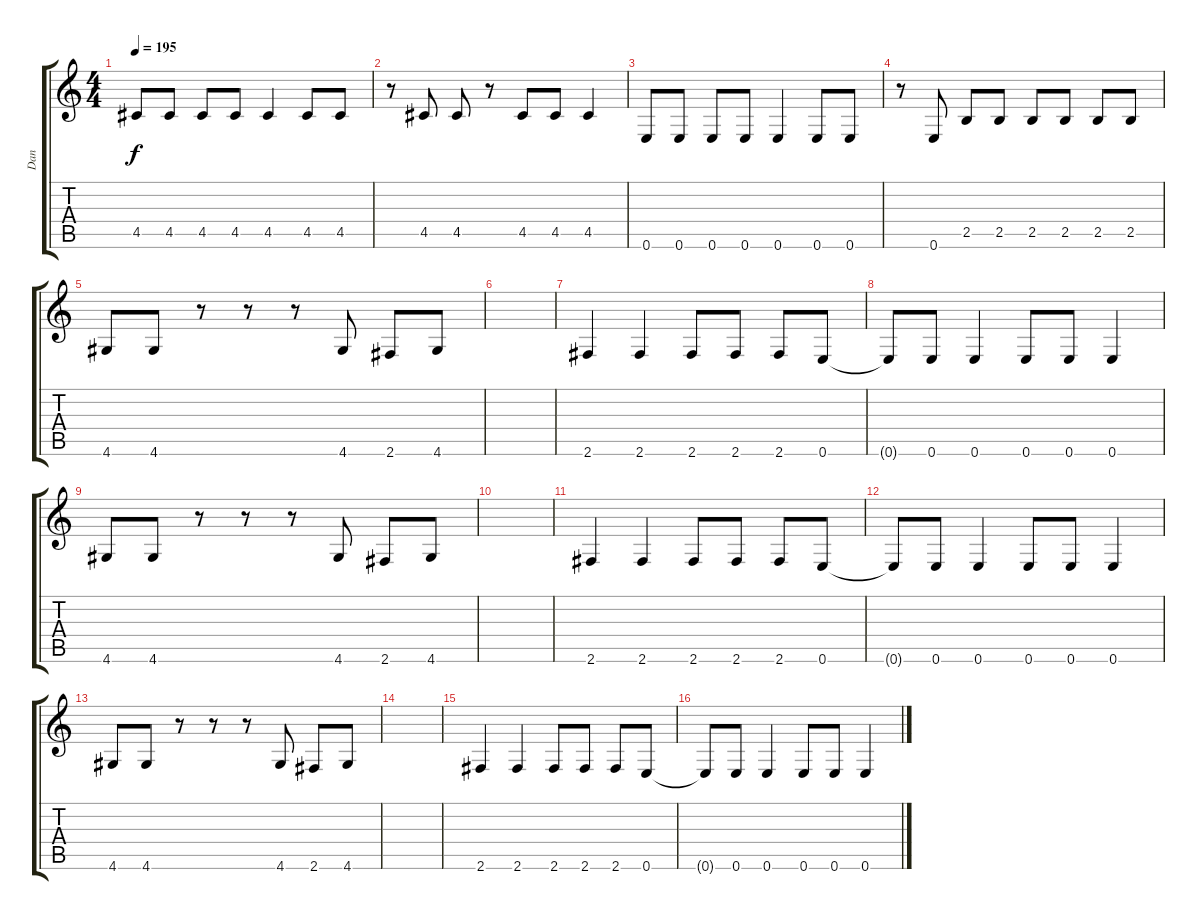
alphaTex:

\track ("Dan" "Dan") {instrument electricbassfinger}
\staff {score tabs}
\tuning (E4 B3 G3 D3 A2 E2) {hide}
\ts (4 4)
\tempo 195
\clef g2
\ks c
4.5.8{dy f} 4.5.8 4.5.8 4.5.8 4.5.4 4.5.8 4.5.8 |
r.8 4.5.8 4.5.8 r.8 4.5.8 4.5.8 4.5.4 |
0.6.8 0.6.8 0.6.8 0.6.8 0.6.4 0.6.8 0.6.8 |
r.8 0.6.8 2.5.8 2.5.8 2.5.8 2.5.8 2.5.8 2.5.8 |
4.6.8 4.6.8 r.8 r.8 r.8 4.6.8 2.6.8 4.6.8 |
|
2.6.4 2.6.4 2.6.8 2.6.8 2.6.8 0.6.8 |
0.6{t}.8 0.6.8 0.6.4 0.6.8 0.6.8 0.6.4 |
4.6.8 4.6.8 r.8 r.8 r.8 4.6.8 2.6.8 4.6.8 |
|
2.6.4 2.6.4 2.6.8 2.6.8 2.6.8 0.6.8 |
0.6{t}.8 0.6.8 0.6.4 0.6.8 0.6.8 0.6.4 |
4.6.8 4.6.8 r.8 r.8 r.8 4.6.8 2.6.8 4.6.8 |
|
2.6.4 2.6.4 2.6.8 2.6.8 2.6.8 0.6.8 |
0.6{t}.8 0.6.8 0.6.4 0.6.8 0.6.8 0.6.4
